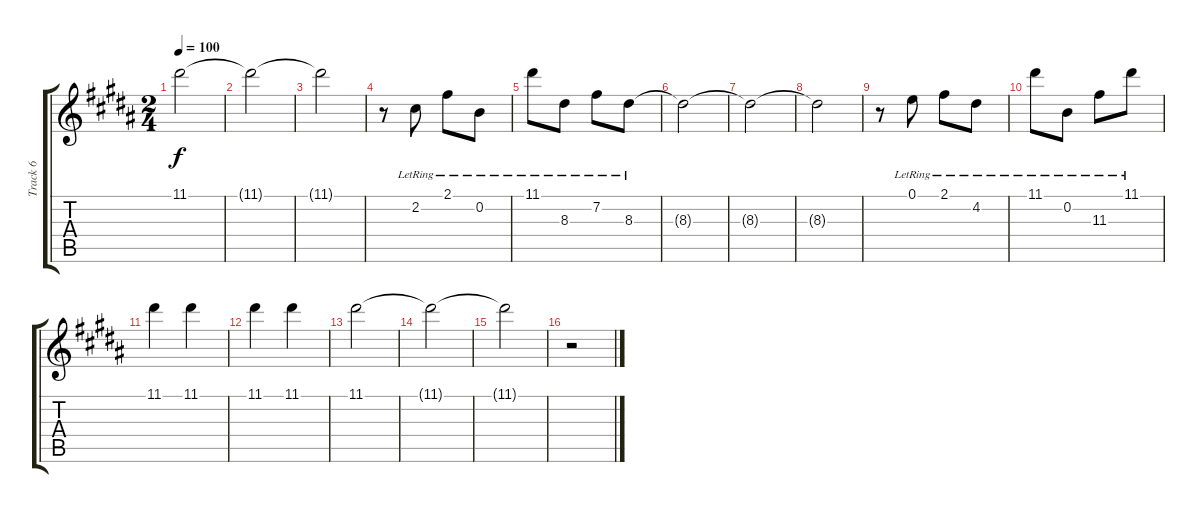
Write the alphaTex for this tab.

\track ("Track 6" "Track 6") {instrument acousticguitarnylon}
\staff {score tabs}
\tuning (E4 B3 G3 D3 A2 E2) {hide}
\ts (2 4)
\tempo 100
\clef g2
\ks b
11.1{t}.2{dy f} |
11.1{t}.2 |
11.1{t}.2 |
r.8 2.2{lr}.8 2.1{lr}.8 0.2{lr}.8 |
11.1{lr}.8 8.3{lr}.8 7.2{lr}.8 8.3{lr}.8 |
8.3{t}.2 |
8.3{t}.2 |
8.3{t}.2 |
r.8 0.1{lr}.8 2.1{lr}.8 4.2{lr}.8 |
11.1{lr}.8 0.2{lr}.8 11.3{lr}.8 11.1{lr}.8 |
11.1.4 11.1.4 |
11.1.4 11.1.4 |
11.1.2 |
11.1{t}.2 |
11.1{t}.2 |
r.2
